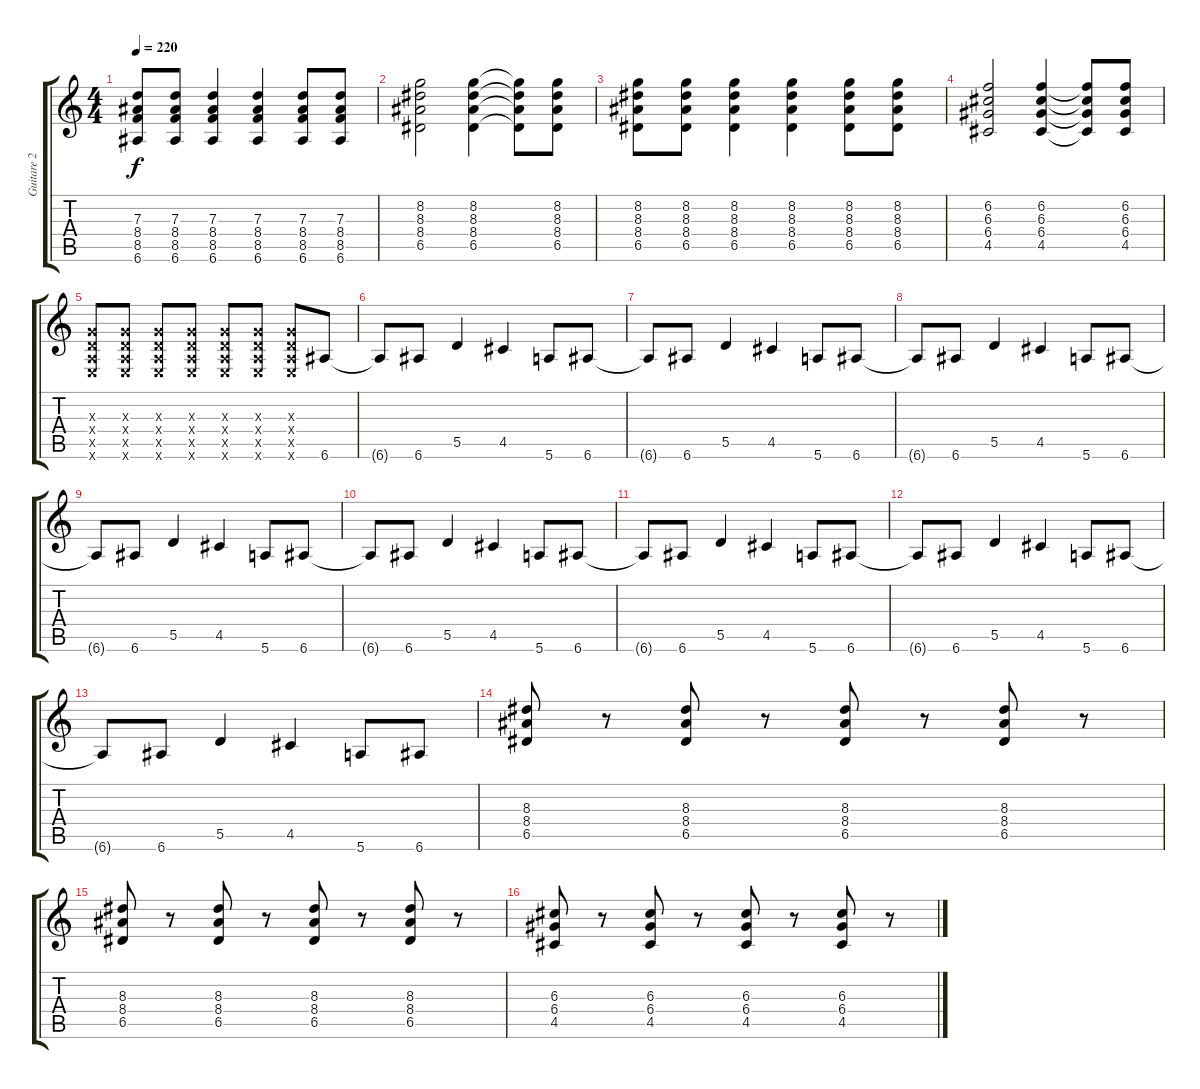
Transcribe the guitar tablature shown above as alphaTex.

\track ("Guitare 2" "Guitare 2") {instrument distortionguitar}
\staff {score tabs}
\tuning (E4 B3 G3 D3 A2 E2) {hide}
\ts (4 4)
\tempo 220
\clef g2
\ks c
(7.3 8.4 8.5 6.6).8{dy f} (7.3 8.4 8.5 6.6).8 (7.3 8.4 8.5 6.6).4 (7.3 8.4 8.5 6.6).4 (7.3 8.4 8.5 6.6).8 (7.3 8.4 8.5 6.6).8 |
(8.2 8.3 8.4 6.5).2 (8.2 8.3 8.4 6.5).4 (8.2{t} 8.3{t} 8.4{t} 6.5{t}).8 (8.2 8.3 8.4 6.5).8 |
(8.2 8.3 8.4 6.5).8 (8.2 8.3 8.4 6.5).8 (8.2 8.3 8.4 6.5).4 (8.2 8.3 8.4 6.5).4 (8.2 8.3 8.4 6.5).8 (8.2 8.3 8.4 6.5).8 |
(6.2 6.3 6.4 4.5).2 (6.2 6.3 6.4 4.5).4 (6.2{t} 6.3{t} 6.4{t} 4.5{t}).8 (6.2 6.3 6.4 4.5).8 |
(0.3{x} 0.4{x} 0.5{x} 0.6{x}).8{volume 13 instrument distortionguitar} (0.3{x} 0.4{x} 0.5{x} 0.6{x}).8 (0.3{x} 0.4{x} 0.5{x} 0.6{x}).8 (0.3{x} 0.4{x} 0.5{x} 0.6{x}).8 (0.3{x} 0.4{x} 0.5{x} 0.6{x}).8 (0.3{x} 0.4{x} 0.5{x} 0.6{x}).8 (0.3{x} 0.4{x} 0.5{x} 0.6{x}).8 6.6.8 |
6.6{t}.8 6.6.8 5.5.4 4.5.4 5.6.8 6.6.8 |
6.6{t}.8 6.6.8 5.5.4 4.5.4 5.6.8 6.6.8 |
6.6{t}.8 6.6.8 5.5.4 4.5.4 5.6.8 6.6.8 |
6.6{t}.8 6.6.8 5.5.4 4.5.4 5.6.8 6.6.8 |
6.6{t}.8 6.6.8 5.5.4 4.5.4 5.6.8 6.6.8 |
6.6{t}.8 6.6.8 5.5.4 4.5.4 5.6.8 6.6.8 |
6.6{t}.8 6.6.8 5.5.4 4.5.4 5.6.8 6.6.8 |
6.6{t}.8 6.6.8 5.5.4 4.5.4 5.6.8 6.6.8 |
(8.3 8.4 6.5).8{instrument overdrivenguitar} r.8 (8.3 8.4 6.5).8 r.8 (8.3 8.4 6.5).8 r.8 (8.3 8.4 6.5).8 r.8 |
(8.3 8.4 6.5).8 r.8 (8.3 8.4 6.5).8 r.8 (8.3 8.4 6.5).8 r.8 (8.3 8.4 6.5).8 r.8 |
(6.3 6.4 4.5).8 r.8 (6.3 6.4 4.5).8 r.8 (6.3 6.4 4.5).8 r.8 (6.3 6.4 4.5).8 r.8
